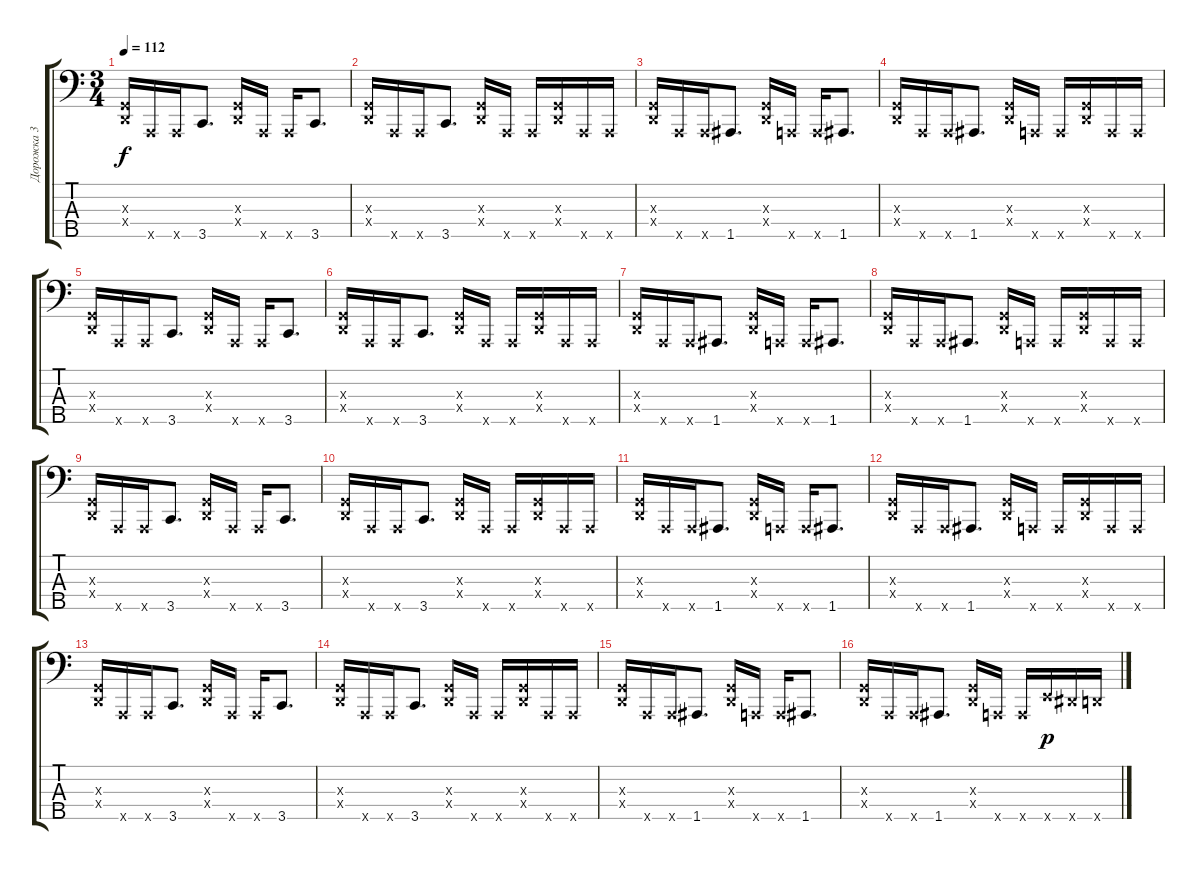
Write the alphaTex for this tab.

\track ("Дорожка 3" "Дорожка 3") {instrument electricbassfinger}
\staff {score tabs}
\tuning (F2 C2 G1 D1 A0) {hide}
\ts (3 4)
\tempo 112
\clef f4
\ks c
(0.3{x} 0.4{x}).16{dy f instrument slapbass1} 0.5{x}.16 0.5{x}.16 3.5.8{d} (0.3{x} 0.4{x}).16 0.5{x}.16 0.5{x}.16 3.5.8{d} |
(0.3{x} 0.4{x}).16 0.5{x}.16 0.5{x}.16 3.5.8{d} (0.3{x} 0.4{x}).16 0.5{x}.16 0.5{x}.16 (0.3{x} 0.4{x}).16 0.5{x}.16 0.5{x}.16 |
(0.3{x} 0.4{x}).16 0.5{x}.16 0.5{x}.16 1.5.8{d} (0.3{x} 0.4{x}).16 0.5{x}.16 0.5{x}.16 1.5.8{d} |
(0.3{x} 0.4{x}).16 0.5{x}.16 0.5{x}.16 1.5.8{d} (0.3{x} 0.4{x}).16 0.5{x}.16 0.5{x}.16 (0.3{x} 0.4{x}).16 0.5{x}.16 0.5{x}.16 |
(0.3{x} 0.4{x}).16 0.5{x}.16 0.5{x}.16 3.5.8{d} (0.3{x} 0.4{x}).16 0.5{x}.16 0.5{x}.16 3.5.8{d} |
(0.3{x} 0.4{x}).16 0.5{x}.16 0.5{x}.16 3.5.8{d} (0.3{x} 0.4{x}).16 0.5{x}.16 0.5{x}.16 (0.3{x} 0.4{x}).16 0.5{x}.16 0.5{x}.16 |
(0.3{x} 0.4{x}).16 0.5{x}.16 0.5{x}.16 1.5.8{d} (0.3{x} 0.4{x}).16 0.5{x}.16 0.5{x}.16 1.5.8{d} |
(0.3{x} 0.4{x}).16 0.5{x}.16 0.5{x}.16 1.5.8{d} (0.3{x} 0.4{x}).16 0.5{x}.16 0.5{x}.16 (0.3{x} 0.4{x}).16 0.5{x}.16 0.5{x}.16 |
(0.3{x} 0.4{x}).16 0.5{x}.16 0.5{x}.16 3.5.8{d} (0.3{x} 0.4{x}).16 0.5{x}.16 0.5{x}.16 3.5.8{d} |
(0.3{x} 0.4{x}).16 0.5{x}.16 0.5{x}.16 3.5.8{d} (0.3{x} 0.4{x}).16 0.5{x}.16 0.5{x}.16 (0.3{x} 0.4{x}).16 0.5{x}.16 0.5{x}.16 |
(0.3{x} 0.4{x}).16 0.5{x}.16 0.5{x}.16 1.5.8{d} (0.3{x} 0.4{x}).16 0.5{x}.16 0.5{x}.16 1.5.8{d} |
(0.3{x} 0.4{x}).16 0.5{x}.16 0.5{x}.16 1.5.8{d} (0.3{x} 0.4{x}).16 0.5{x}.16 0.5{x}.16 (0.3{x} 0.4{x}).16 0.5{x}.16 0.5{x}.16 |
(0.3{x} 0.4{x}).16 0.5{x}.16 0.5{x}.16 3.5.8{d} (0.3{x} 0.4{x}).16 0.5{x}.16 0.5{x}.16 3.5.8{d} |
(0.3{x} 0.4{x}).16 0.5{x}.16 0.5{x}.16 3.5.8{d} (0.3{x} 0.4{x}).16 0.5{x}.16 0.5{x}.16 (0.3{x} 0.4{x}).16 0.5{x}.16 0.5{x}.16 |
(0.3{x} 0.4{x}).16 0.5{x}.16 0.5{x}.16 1.5.8{d} (0.3{x} 0.4{x}).16 0.5{x}.16 0.5{x}.16 1.5.8{d} |
(0.3{x} 0.4{x}).16 0.5{x}.16 0.5{x}.16 1.5.8{d} (0.3{x} 0.4{x}).16 0.5{x}.16 0.5{x}.16 7.5{x}.16{dy p} 6.5{x}.16 5.5{x}.16
